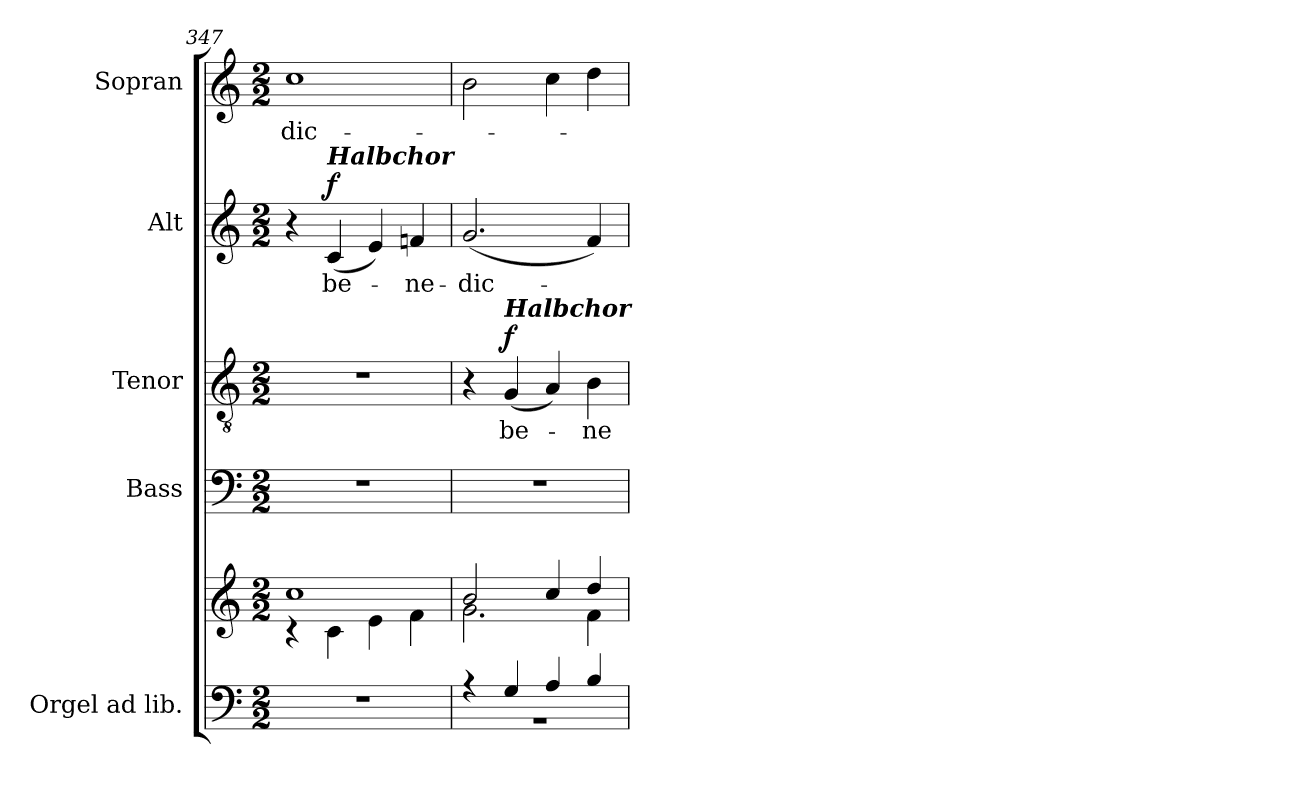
**kern	**kern	**kern	**kern	**text	**dynam	**kern	**text	**dynam	**kern	**text
*part5	*part5	*part4	*part3	*part3	*part3	*part2	*part2	*part2	*part1	*part1
*staff6	*staff5	*staff4	*staff3	*staff3	*staff3	*staff2	*staff2	*staff2	*staff1	*staff1
*I"Orgel ad lib.	*	*I"Bass	*I"Tenor	*	*	*I"Alt	*	*	*I"Sopran	*
*	*	*I'B.	*I'T.	*	*	*I'A.	*	*	*I'S.	*
!!LO:PB:g=z
*clefF4	*clefG2	*clefF4	*clefGv2	*	*	*clefG2	*	*	*clefG2	*
*k[]	*k[]	*k[]	*k[]	*	*	*k[]	*	*	*k[]	*
*C:	*C:	*C:	*C:	*	*	*C:	*	*	*C:	*
*M2/2	*M2/2	*M2/2	*M2/2	*	*	*M2/2	*	*	*M2/2	*
=347	=347	=347	=347	=347	=347	=347	=347	=347	=347	=347
*	*^	*	*	*	*	*	*	*	*	*
!	!	!	!	!	!	!	!	!	!	!	!LO:LY:b
1r	1cc	4rc	1r	1r	.	.	4r	.	.	1cc	-dic-
!	!	!	!	!	!	!	!LO:TX:a:Bi:t=Halbchor	!	!	!	!
!	!	!	!	!	!	!	!	!LO:LY:b	!LO:DY:a	!	!
.	.	4c\	.	.	.	.	(<4c/	be-	f	.	.
.	.	4e\	.	.	.	.	4e/)	.	.	.	.
!	!	!	!	!	!	!	!	!LO:LY:b	!	!	!
.	.	4f\	.	.	.	.	4fn/	-ne-	.	.	.
=348	=348	=348	=348	=348	=348	=348	=348	=348	=348	=348	=348
*^	*	*	*	*	*	*	*	*	*	*	*
!	!	!	!	!	!	!	!	!	!LO:LY:b	!	!	!
4rA	1rBB	2b/	2.g\	1r	4r	.	.	(<2.g/	-dic-	.	2b\	.
!	!	!	!	!	!LO:TX:a:Bi:t=Halbchor	!	!	!	!	!	!	!
!	!	!	!	!	!	!LO:LY:b	!LO:DY:a	!	!	!	!	!
4G/	.	.	.	.	(<4G/	be-	f	.	.	.	.	.
4A/	.	4cc/	.	.	4A/)	.	.	.	.	.	4cc\	.
!	!	!	!	!	!	!LO:LY:b	!	!	!	!	!	!
4B/	.	4dd/	4f\	.	4B\	-ne-	.	4f/)	.	.	4dd\	.
*v	*v	*	*	*	*	*	*	*	*	*	*	*
*	*v	*v	*	*	*	*	*	*	*	*	*
=	=	=	=	=	=	=	=	=	=	=
*-	*-	*-	*-	*-	*-	*-	*-	*-	*-	*-
